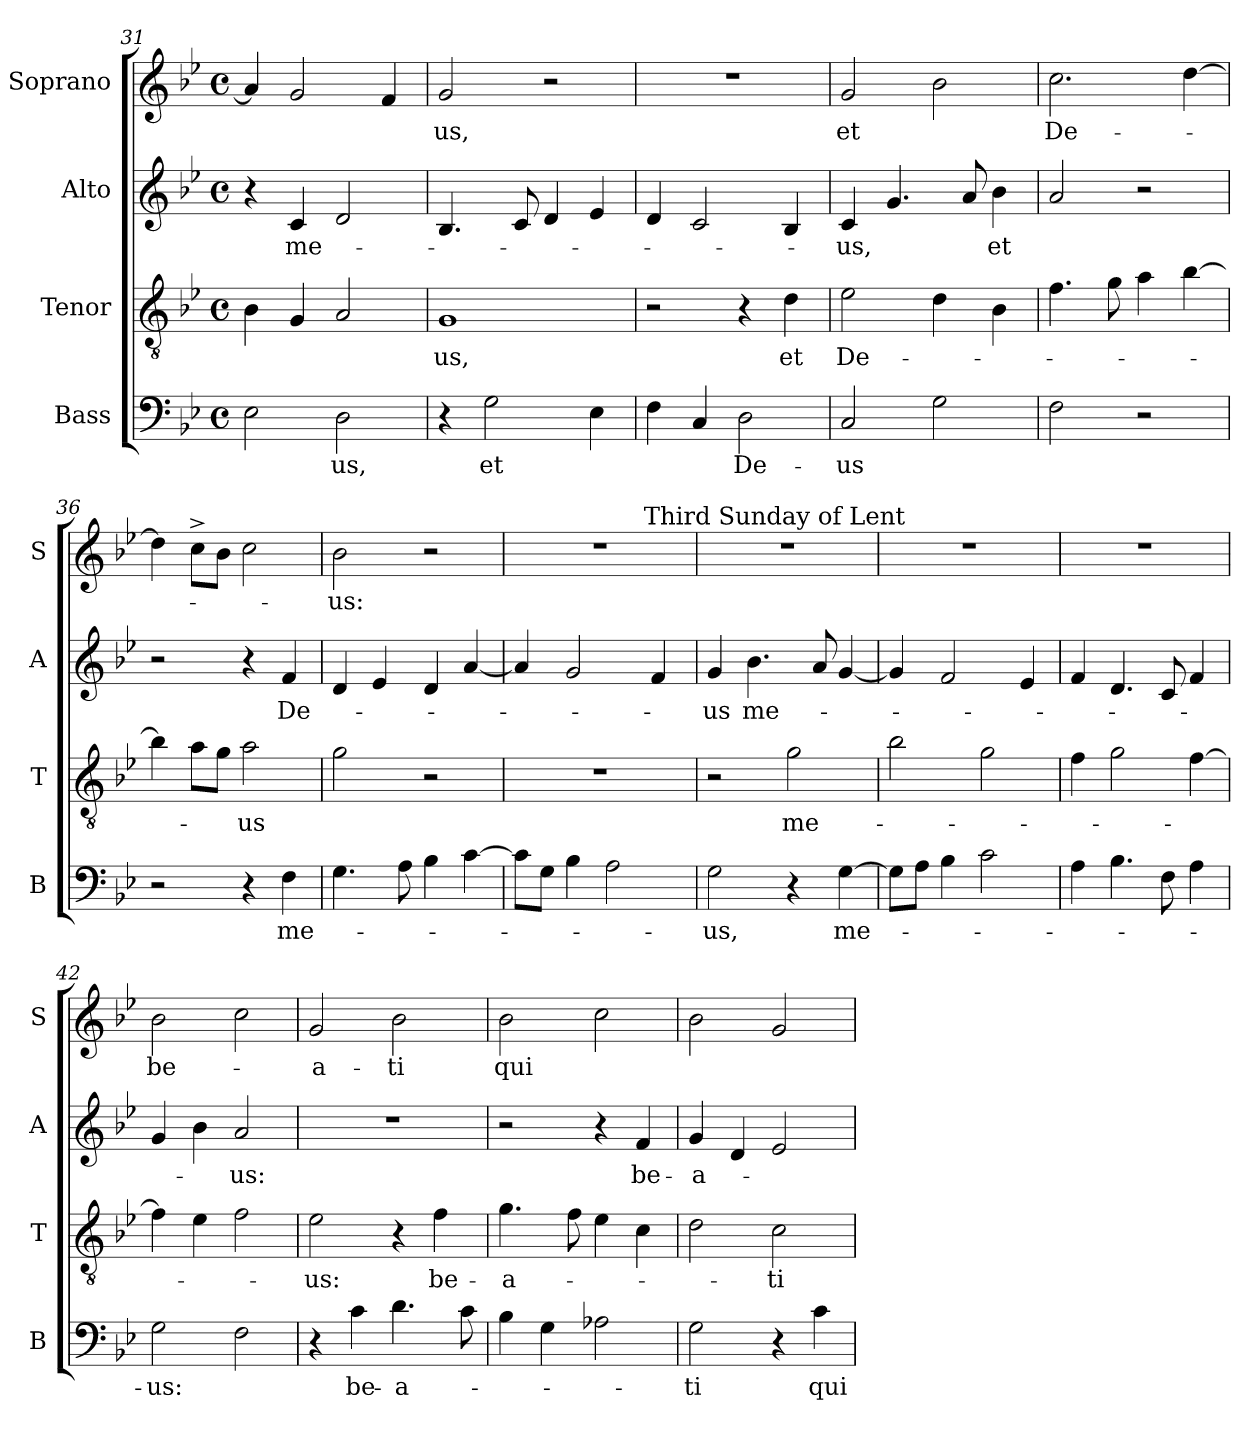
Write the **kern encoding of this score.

**kern	**text	**kern	**text	**kern	**text	**kern	**text
*part4	*part4	*part3	*part3	*part2	*part2	*part1	*part1
*staff4	*staff4	*staff3	*staff3	*staff2	*staff2	*staff1	*staff1
*I"Bass	*	*I"Tenor	*	*I"Alto	*	*I"Soprano	*
*I'B	*	*I'T	*	*I'A	*	*I'S	*
!!LO:LB:g=z
*clefF4	*	*clefGv2	*	*clefG2	*	*clefG2	*
*k[b-e-]	*	*k[b-e-]	*	*k[b-e-]	*	*k[b-e-]	*
*B-:	*	*B-:	*	*B-:	*	*B-:	*
*M4/4	*	*M4/4	*	*M4/4	*	*M4/4	*
*met(c)	*	*met(c)	*	*met(c)	*	*met(c)	*
=31	=31	=31	=31	=31	=31	=31	=31
2E-\	.	4B-\	.	4r	.	4a/]	.
!	!	!	!	!	!LO:LY:b:cj	!	!
.	.	4G/	.	4c/	me-	2g/	.
!	!LO:LY:b:cj	!	!	!	!	!	!
2D\	-us,	2A/	.	2d/	.	.	.
.	.	.	.	.	.	4f/	.
=32	=32	=32	=32	=32	=32	=32	=32
!	!	!	!LO:LY:b:cj	!	!	!	!LO:LY:b:cj
4r	.	1G	us,	4.B-/	.	2g/	-us,
!	!LO:LY:b:cj	!	!	!	!	!	!
2G\	et	.	.	.	.	.	.
.	.	.	.	8c/	.	.	.
.	.	.	.	4d/	.	2r	.
4E-\	.	.	.	4e-/	.	.	.
=33	=33	=33	=33	=33	=33	=33	=33
4F\	.	2r	.	4d/	.	1r	.
4C/	.	.	.	2c/	.	.	.
!	!LO:LY:b:cj	!	!	!	!	!	!
2D\	De-	4r	.	.	.	.	.
!	!	!	!LO:LY:b:cj	!	!	!	!
.	.	4d\	et	4B-/	.	.	.
=34	=34	=34	=34	=34	=34	=34	=34
!	!LO:LY:b:cj	!	!LO:LY:b:cj	!	!LO:LY:b:cj	!	!LO:LY:b:cj
2C/	-us	2e-\	De-	4c/	-us,	2g/	et
.	.	.	.	4.g/	.	.	.
2G\	.	4d\	.	.	.	2b-\	.
.	.	.	.	8a/	.	.	.
!	!	!	!	!	!LO:LY:b:cj	!	!
.	.	4B-\	.	4b-\	et	.	.
=35	=35	=35	=35	=35	=35	=35	=35
!	!	!	!	!	!	!	!LO:LY:b:cj
2F\	.	4.f\	.	2a/	.	2.cc\	De-
.	.	8g\	.	.	.	.	.
2r	.	4a\	.	2r	.	.	.
.	.	[>4b-\	.	.	.	[>4dd\	.
=36	=36	=36	=36	=36	=36	=36	=36
2r	.	4b-\]	.	2r	.	4dd\]	.
.	.	8a\L	.	.	.	8cc^<\L	.
.	.	8g\J	.	.	.	8b-\J	.
!	!	!	!LO:LY:b:cj	!	!	!	!
4r	.	2a\	-us	4r	.	2cc\	.
!	!LO:LY:b:cj	!	!	!	!LO:LY:b:cj	!	!
4F\	me-	.	.	4f/	De-	.	.
!!LO:PB:g=z
=37	=37	=37	=37	=37	=37	=37	=37
!	!	!	!	!	!	!	!LO:LY:b:cj
4.G\	.	2g\	.	4d/	.	2b-\	-us:
.	.	.	.	4e-/	.	.	.
8A\	.	.	.	.	.	.	.
4B-\	.	2r	.	4d/	.	2r	.
[>4c\	.	.	.	[<4a/	.	.	.
=38	=38	=38	=38	=38	=38	=38	=38
*	*	*	*	*	*	*^	*
8c\L]	.	1r	.	4a/]	.	1r	2ryy	.
8G\J	.	.	.	.	.	.	.	.
4B-\	.	.	.	2g/	.	.	.	.
2A\	.	.	.	.	.	.	8...ryy	.
!	!	!	!	!	!	!	!LO:TX:a:t=Third Sunday of Lent	!
.	.	.	.	.	.	.	4ryy	.
.	.	.	.	4f/	.	.	.	.
.	.	.	.	.	.	.	64ryy	.
=39	=39	=39	=39	=39	=39	=39	=39	=39
!	!LO:LY:b:cj	!	!	!	!LO:LY:b:cj	!	!	!
*	*	*	*	*	*	*v	*v	*
2G\	-us,	2r	.	4g/	-us	1r	.
!	!	!	!	!	!LO:LY:b:cj	!	!
.	.	.	.	4.b-\	me-	.	.
!	!	!	!LO:LY:b:cj	!	!	!	!
4r	.	2g\	me-	.	.	.	.
.	.	.	.	8a/	.	.	.
!	!LO:LY:b:cj	!	!	!	!	!	!
[>4G\	me-	.	.	[<4g/	.	.	.
=40	=40	=40	=40	=40	=40	=40	=40
8G\L]	.	2b-\	.	4g/]	.	1r	.
8A\J	.	.	.	.	.	.	.
4B-\	.	.	.	2f/	.	.	.
2c\	.	2g\	.	.	.	.	.
.	.	.	.	4e-/	.	.	.
=41	=41	=41	=41	=41	=41	=41	=41
4A\	.	4f\	.	4f/	.	1r	.
4.B-\	.	2g\	.	4.d/	.	.	.
8F\	.	.	.	8c/	.	.	.
4A\	.	[<4f\	.	4f/	.	.	.
!!LO:LB:g=z
=42	=42	=42	=42	=42	=42	=42	=42
!	!LO:LY:b:cj	!	!	!	!	!	!LO:LY:b:cj
2G\	-us:	4f\]	.	4g/	.	2b-\	be-
.	.	4e-\	.	4b-\	.	.	.
!	!	!	!	!	!LO:LY:b:cj	!	!
2F\	.	2f\	.	2a/	-us:	2cc\	.
=43	=43	=43	=43	=43	=43	=43	=43
!	!	!	!LO:LY:b:cj	!	!	!	!LO:LY:b:cj
4r	.	2e-\	-us:	1r	.	2g/	-a-
!	!LO:LY:b:cj	!	!	!	!	!	!
4c\	be-	.	.	.	.	.	.
!	!LO:LY:b:cj	!	!	!	!	!	!LO:LY:b:cj
4.d\	-a-	4r	.	.	.	2b-\	-ti
!	!	!	!LO:LY:b:cj	!	!	!	!
.	.	4f\	be-	.	.	.	.
8c\	.	.	.	.	.	.	.
=44	=44	=44	=44	=44	=44	=44	=44
!	!	!	!LO:LY:b:cj	!	!	!	!LO:LY:b:cj
4B-\	.	4.g\	-a-	2r	.	2b-\	qui
4G\	.	.	.	.	.	.	.
.	.	8f\	.	.	.	.	.
2A-X\	.	4e-\	.	4r	.	2cc\	.
!	!	!	!	!	!LO:LY:b:cj	!	!
.	.	4c\	.	4f/	be-	.	.
=45	=45	=45	=45	=45	=45	=45	=45
!	!LO:LY:b:cj	!	!	!	!LO:LY:b:cj	!	!
2G\	-ti	2d\	.	4g/	-a-	2b-\	.
.	.	.	.	4d/	.	.	.
!	!	!	!LO:LY:b:cj	!	!	!	!
4r	.	2c\	-ti	2e-/	.	2g/	.
!	!LO:LY:b:cj	!	!	!	!	!	!
4c\	qui	.	.	.	.	.	.
=	=	=	=	=	=	=	=
*-	*-	*-	*-	*-	*-	*-	*-
